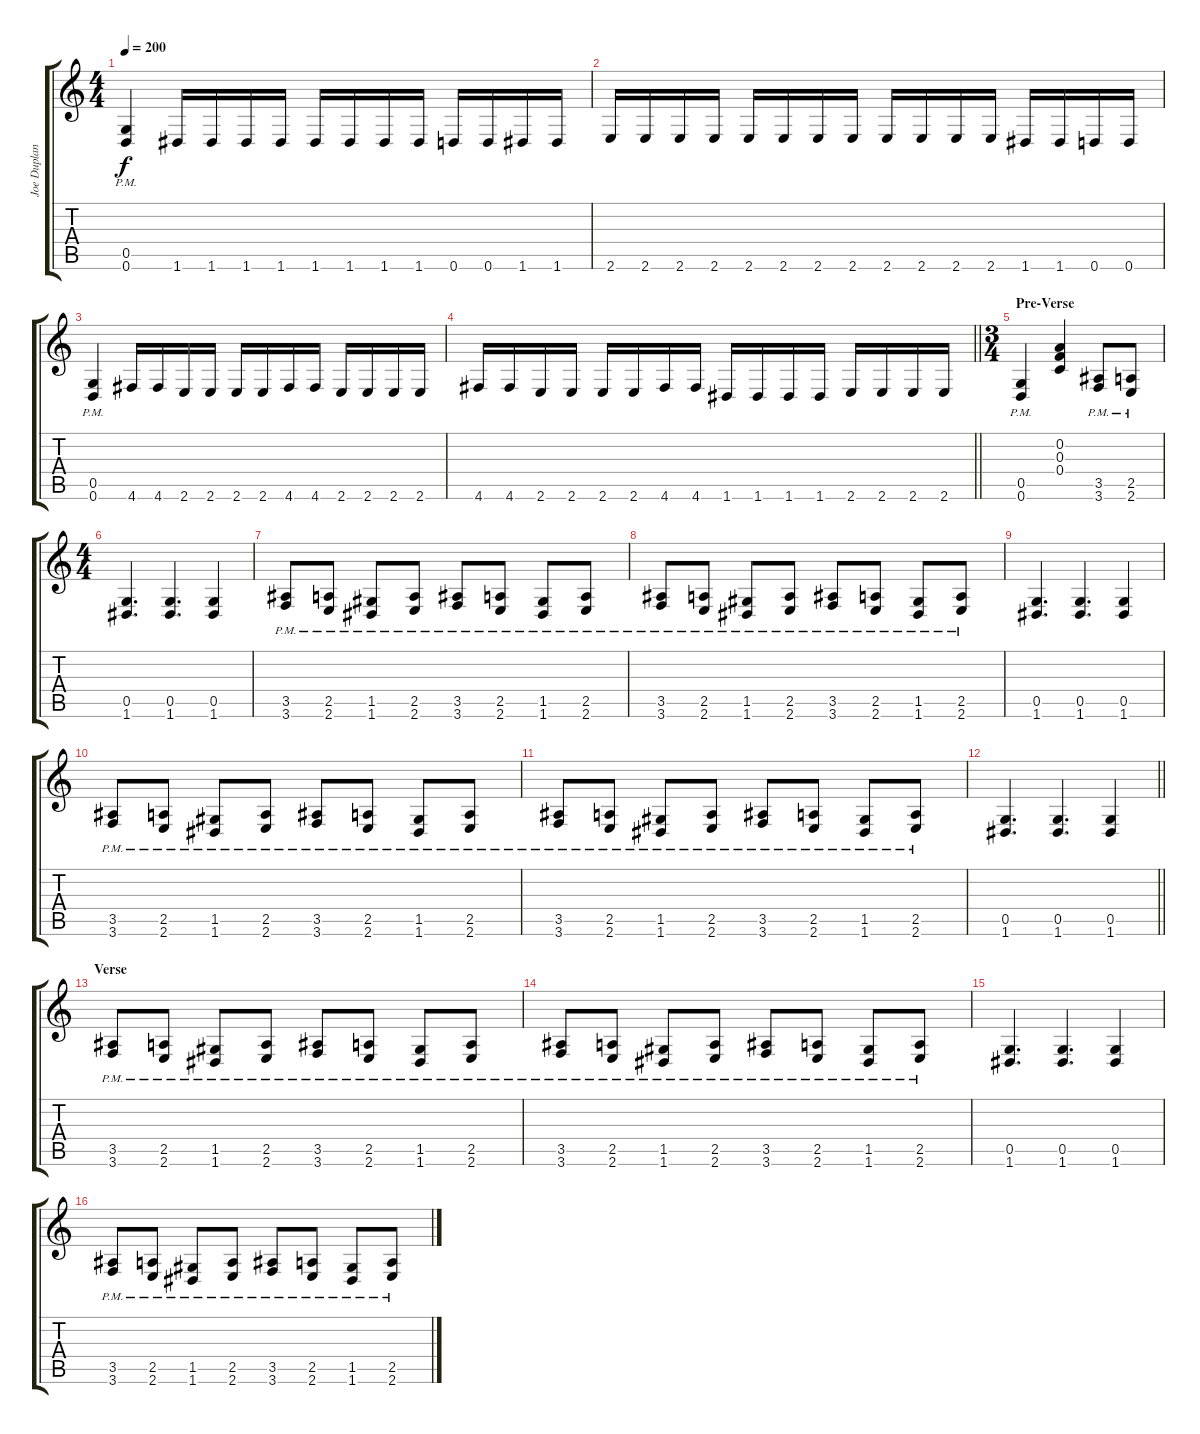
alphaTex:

\track ("Joe Duplantier" "Joe Duplan") {instrument overdrivenguitar}
\staff {score tabs}
\tuning (D4 A3 F3 C3 G2 D2) {hide}
\ts (4 4)
\tempo 200
\clef g2
\ks c
(0.5{pm} 0.6{pm}).4{dy f} 1.6.16 1.6.16 1.6.16 1.6.16 1.6.16 1.6.16 1.6.16 1.6.16 0.6.16 0.6.16 1.6.16 1.6.16 |
2.6.16 2.6.16 2.6.16 2.6.16 2.6.16 2.6.16 2.6.16 2.6.16 2.6.16 2.6.16 2.6.16 2.6.16 1.6.16 1.6.16 0.6.16 0.6.16 |
(0.5{pm} 0.6{pm}).4 4.6.16 4.6.16 2.6.16 2.6.16 2.6.16 2.6.16 4.6.16 4.6.16 2.6.16 2.6.16 2.6.16 2.6.16 |
\barLineRight lightlight
4.6.16 4.6.16 2.6.16 2.6.16 2.6.16 2.6.16 4.6.16 4.6.16 1.6.16 1.6.16 1.6.16 1.6.16 2.6.16 2.6.16 2.6.16 2.6.16 |
\ts (3 4)
\section ("" "Pre-Verse")
(0.5{pm} 0.6{pm}).4 (0.2 0.3 0.4).4 (3.5{pm} 3.6{pm}).8 (2.5{pm} 2.6{pm}).8 |
\ts (4 4)
(0.5 1.6).4{d} (0.5 1.6).4{d} (0.5 1.6).4 |
(3.5{pm} 3.6{pm}).8 (2.5{pm} 2.6{pm}).8 (1.5{pm} 1.6{pm}).8 (2.5{pm} 2.6{pm}).8 (3.5{pm} 3.6{pm}).8 (2.5{pm} 2.6{pm}).8 (1.5{pm} 1.6{pm}).8 (2.5{pm} 2.6{pm}).8 |
(3.5{pm} 3.6{pm}).8 (2.5{pm} 2.6{pm}).8 (1.5{pm} 1.6{pm}).8 (2.5{pm} 2.6{pm}).8 (3.5{pm} 3.6{pm}).8 (2.5{pm} 2.6{pm}).8 (1.5{pm} 1.6{pm}).8 (2.5{pm} 2.6{pm}).8 |
(0.5 1.6).4{d} (0.5 1.6).4{d} (0.5 1.6).4 |
(3.5{pm} 3.6{pm}).8 (2.5{pm} 2.6{pm}).8 (1.5{pm} 1.6{pm}).8 (2.5{pm} 2.6{pm}).8 (3.5{pm} 3.6{pm}).8 (2.5{pm} 2.6{pm}).8 (1.5{pm} 1.6{pm}).8 (2.5{pm} 2.6{pm}).8 |
(3.5{pm} 3.6{pm}).8 (2.5{pm} 2.6{pm}).8 (1.5{pm} 1.6{pm}).8 (2.5{pm} 2.6{pm}).8 (3.5{pm} 3.6{pm}).8 (2.5{pm} 2.6{pm}).8 (1.5{pm} 1.6{pm}).8 (2.5{pm} 2.6{pm}).8 |
\barLineRight lightlight
(0.5 1.6).4{d} (0.5 1.6).4{d} (0.5 1.6).4 |
\section ("" "Verse")
(3.5{pm} 3.6{pm}).8 (2.5{pm} 2.6{pm}).8 (1.5{pm} 1.6{pm}).8 (2.5{pm} 2.6{pm}).8 (3.5{pm} 3.6{pm}).8 (2.5{pm} 2.6{pm}).8 (1.5{pm} 1.6{pm}).8 (2.5{pm} 2.6{pm}).8 |
(3.5{pm} 3.6{pm}).8 (2.5{pm} 2.6{pm}).8 (1.5{pm} 1.6{pm}).8 (2.5{pm} 2.6{pm}).8 (3.5{pm} 3.6{pm}).8 (2.5{pm} 2.6{pm}).8 (1.5{pm} 1.6{pm}).8 (2.5{pm} 2.6{pm}).8 |
(0.5 1.6).4{d} (0.5 1.6).4{d} (0.5 1.6).4 |
(3.5{pm} 3.6{pm}).8 (2.5{pm} 2.6{pm}).8 (1.5{pm} 1.6{pm}).8 (2.5{pm} 2.6{pm}).8 (3.5{pm} 3.6{pm}).8 (2.5{pm} 2.6{pm}).8 (1.5{pm} 1.6{pm}).8 (2.5{pm} 2.6{pm}).8
